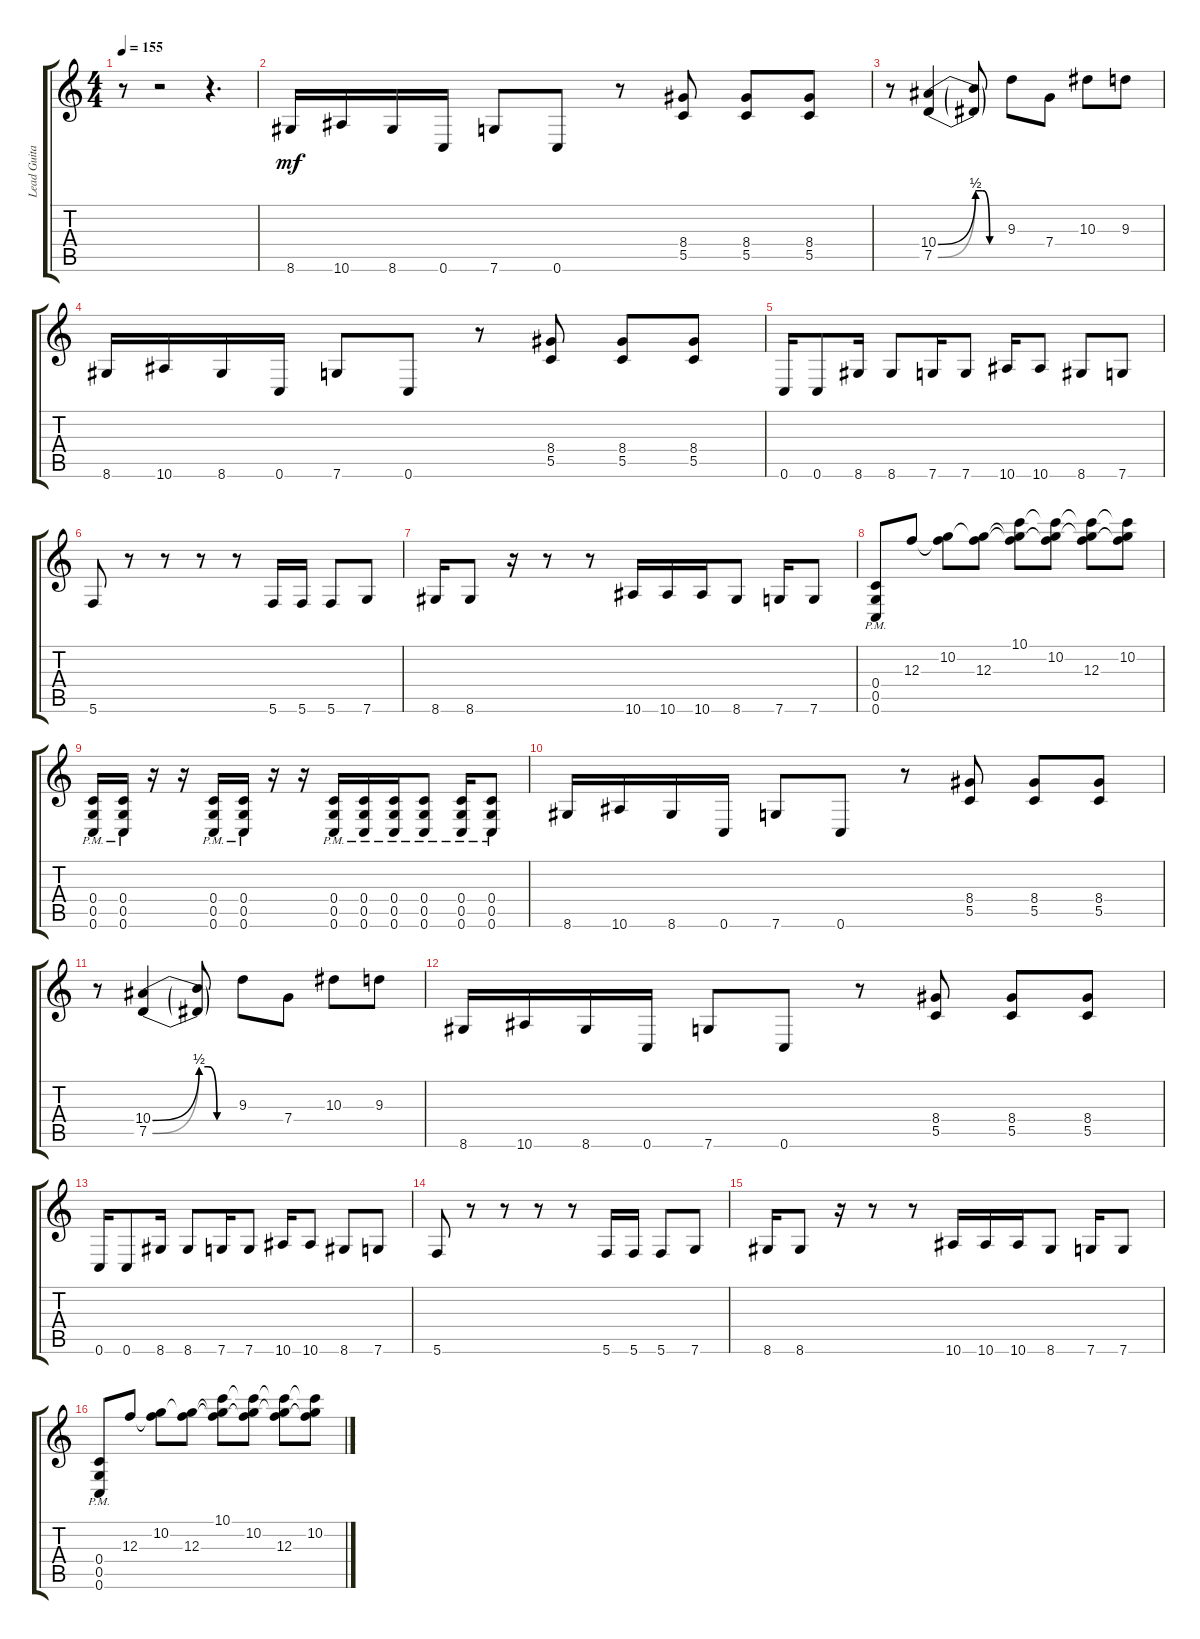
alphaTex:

\track ("Lead Guitar" "Lead Guita") {instrument distortionguitar}
\staff {score tabs}
\tuning (D4 A3 F3 C3 G2 C2) {hide}
\ts (4 4)
\tempo 155
\clef g2
\ks c
r.8{dy mf} r.2 r.4{d} |
8.6.16 10.6.16 8.6.16 0.6.16 7.6.8 0.6.8 r.8 (8.4 5.5).8 (8.4 5.5).8 (8.4 5.5).8 |
r.8 (10.4{be (bend 0 0 60 2)} 7.5{be (bend 0 0 60 2)}).4 (10.4{be (custom 0 2 15 2 30 0 60 0) t} 7.5{be (custom 0 2 15 2 30 0 60 0) t}).8 9.3.8 7.4.8 10.3.8 9.3.8 |
8.6.16 10.6.16 8.6.16 0.6.16 7.6.8 0.6.8 r.8 (8.4 5.5).8 (8.4 5.5).8 (8.4 5.5).8 |
0.6.16 0.6.8 8.6.16 8.6.8 7.6.16 7.6.8 10.6.16 10.6.8 8.6.8 7.6.8 |
5.6.8 r.8 r.8 r.8 r.8 5.6.16 5.6.16 5.6.8 7.6.8 |
8.6.16 8.6.8 r.16 r.8 r.8 10.6.16 10.6.16 10.6.16 8.6.8 7.6.16 7.6.8 |
(0.4{pm} 0.5{pm} 0.6{pm}).8 12.3.8 (10.2 12.3{t}).8 (10.2{t} 12.3).8 (10.1 10.2{t} 12.3{t}).8 (10.1{t} 10.2 12.3{t}).8 (10.1{t} 10.2{t} 12.3).8 (10.1{t} 10.2 12.3{t}).8 |
(0.4{pm} 0.5{pm} 0.6{pm}).16 (0.4{pm} 0.5{pm} 0.6{pm}).16 r.16 r.16 (0.4{pm} 0.5{pm} 0.6{pm}).16 (0.4{pm} 0.5{pm} 0.6{pm}).16 r.16 r.16 (0.4{pm} 0.5{pm} 0.6{pm}).16 (0.4{pm} 0.5{pm} 0.6{pm}).16 (0.4{pm} 0.5{pm} 0.6{pm}).16 (0.4{pm} 0.5{pm} 0.6{pm}).8 (0.4{pm} 0.5{pm} 0.6{pm}).16 (0.4{pm} 0.5{pm} 0.6{pm}).8 |
8.6.16 10.6.16 8.6.16 0.6.16 7.6.8 0.6.8 r.8 (8.4 5.5).8 (8.4 5.5).8 (8.4 5.5).8 |
r.8 (10.4{be (bend 0 0 60 2)} 7.5{be (bend 0 0 60 2)}).4 (10.4{be (custom 0 2 15 2 30 0 60 0) t} 7.5{be (custom 0 2 15 2 30 0 60 0) t}).8 9.3.8 7.4.8 10.3.8 9.3.8 |
8.6.16 10.6.16 8.6.16 0.6.16 7.6.8 0.6.8 r.8 (8.4 5.5).8 (8.4 5.5).8 (8.4 5.5).8 |
0.6.16 0.6.8 8.6.16 8.6.8 7.6.16 7.6.8 10.6.16 10.6.8 8.6.8 7.6.8 |
5.6.8 r.8 r.8 r.8 r.8 5.6.16 5.6.16 5.6.8 7.6.8 |
8.6.16 8.6.8 r.16 r.8 r.8 10.6.16 10.6.16 10.6.16 8.6.8 7.6.16 7.6.8 |
(0.4{pm} 0.5{pm} 0.6{pm}).8 12.3.8 (10.2 12.3{t}).8 (10.2{t} 12.3).8 (10.1 10.2{t} 12.3{t}).8 (10.1{t} 10.2 12.3{t}).8 (10.1{t} 10.2{t} 12.3).8 (10.1{t} 10.2 12.3{t}).8
